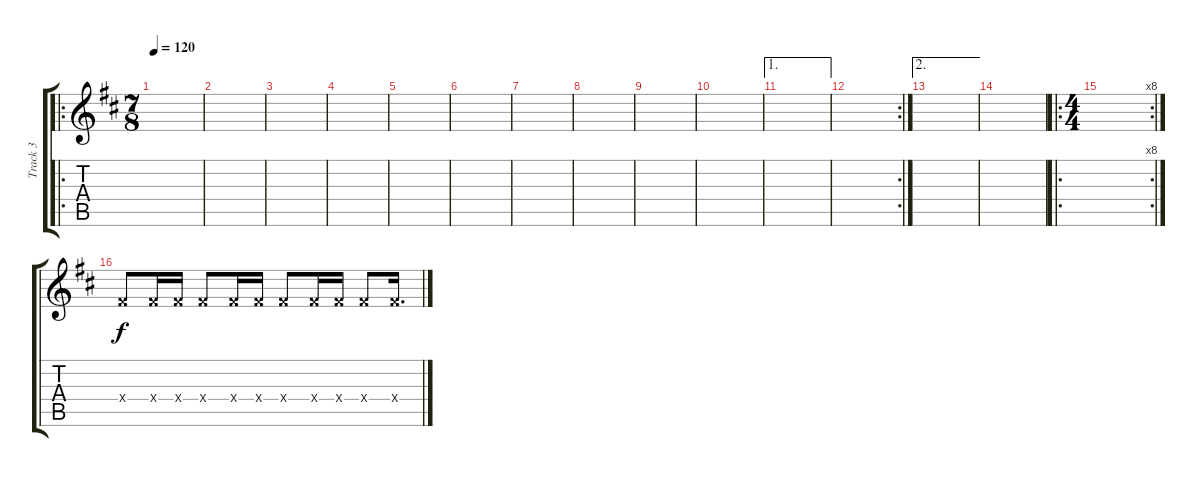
\track ("Track 3" "Track 3") {instrument electricguitarclean}
\staff {score tabs}
\tuning (E4 B3 G3 D3 A2 E2) {hide}
\ro
\ts (7 8)
\tempo 120
\clef g2
\ks d
|
|
|
|
|
|
|
|
|
|
\ae 1
|
\rc 2
|
\ae 2
|
|
\ro
\rc 8
\ts (4 4)
|
4.4{x}.8 4.4{x}.16 4.4{x}.16 4.4{x}.8 4.4{x}.16 4.4{x}.16 4.4{x}.8 4.4{x}.16 4.4{x}.16 4.4{x}.8 4.4{x}.16{d}
